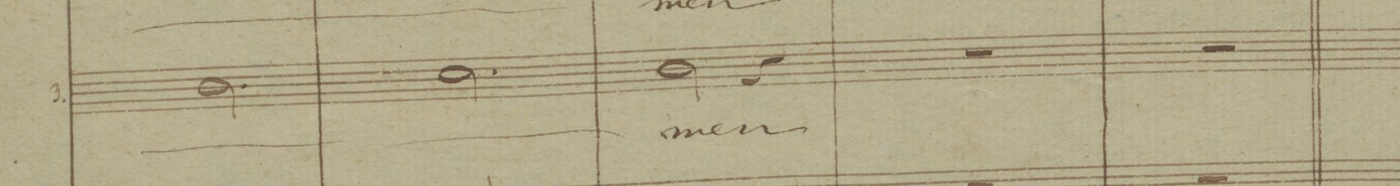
**kern	**text	**text	**dynam
*I"3.	*	*	*
*clefC4	*	*	*
*k[b-]	*	*	*
*M3/4	*	*	*
2.A\	.	.	.
=189	=189	=189	=189
2.B-\	.	.	.
=190	=190	=190	=190
2A\	-men	-men	.
4r	.	.	.
=191	=191	=191	=191
2.r	.	.	.
=192	=192	=192	=192
2.r	.	.	.
==	==	==	==
*-	*-	*-	*-
